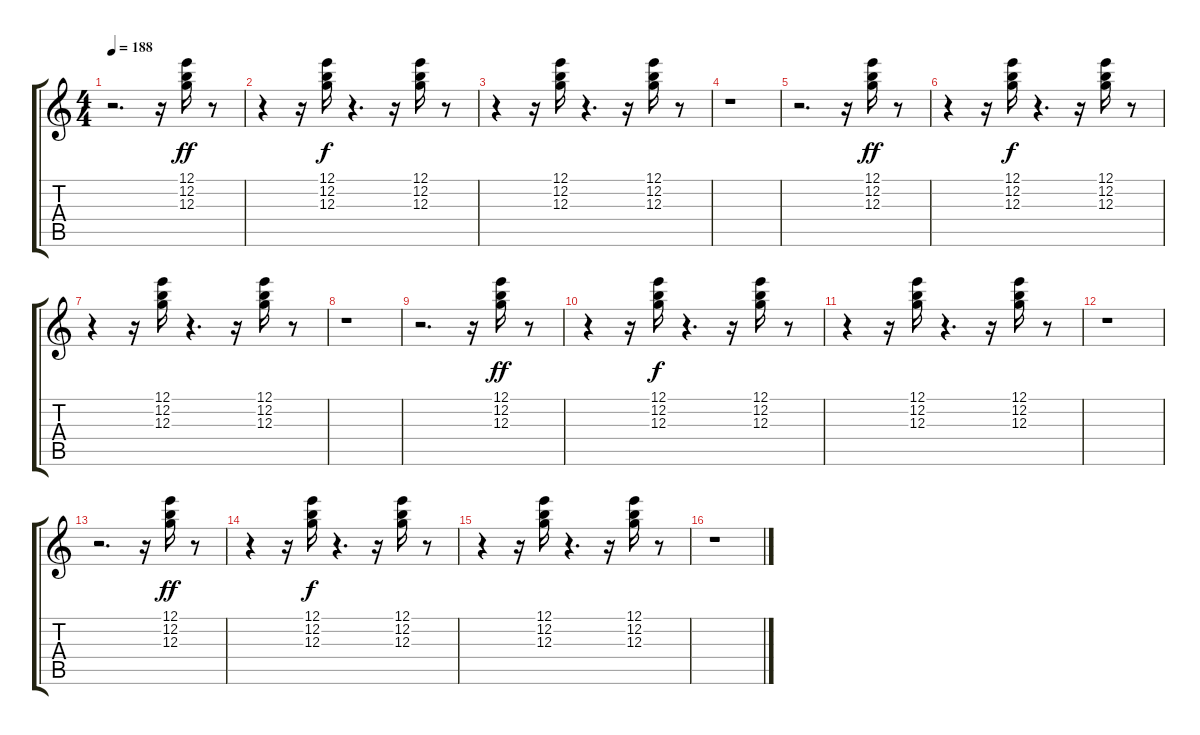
\track "" {instrument electricguitarclean}
\staff {score tabs}
\tuning (E4 B3 G3 D3 A2 E2) {hide}
\ts (4 4)
\tempo 188
\clef g2
\ks c
r.2{d dy f} r.16 (12.1 12.2 12.3).16{dy ff} r.8 |
r.4 r.16 (12.1 12.2 12.3).16{dy f} r.4{d} r.16 (12.1 12.2 12.3).16 r.8 |
r.4 r.16 (12.1 12.2 12.3).16 r.4{d} r.16 (12.1 12.2 12.3).16 r.8 |
r.1 |
r.2{d} r.16 (12.1 12.2 12.3).16{dy ff} r.8 |
r.4 r.16 (12.1 12.2 12.3).16{dy f} r.4{d} r.16 (12.1 12.2 12.3).16 r.8 |
r.4 r.16 (12.1 12.2 12.3).16 r.4{d} r.16 (12.1 12.2 12.3).16 r.8 |
r.1 |
r.2{d} r.16 (12.1 12.2 12.3).16{dy ff} r.8 |
r.4 r.16 (12.1 12.2 12.3).16{dy f} r.4{d} r.16 (12.1 12.2 12.3).16 r.8 |
r.4 r.16 (12.1 12.2 12.3).16 r.4{d} r.16 (12.1 12.2 12.3).16 r.8 |
r.1 |
r.2{d} r.16 (12.1 12.2 12.3).16{dy ff} r.8 |
r.4 r.16 (12.1 12.2 12.3).16{dy f} r.4{d} r.16 (12.1 12.2 12.3).16 r.8 |
r.4 r.16 (12.1 12.2 12.3).16 r.4{d} r.16 (12.1 12.2 12.3).16 r.8 |
r.1
